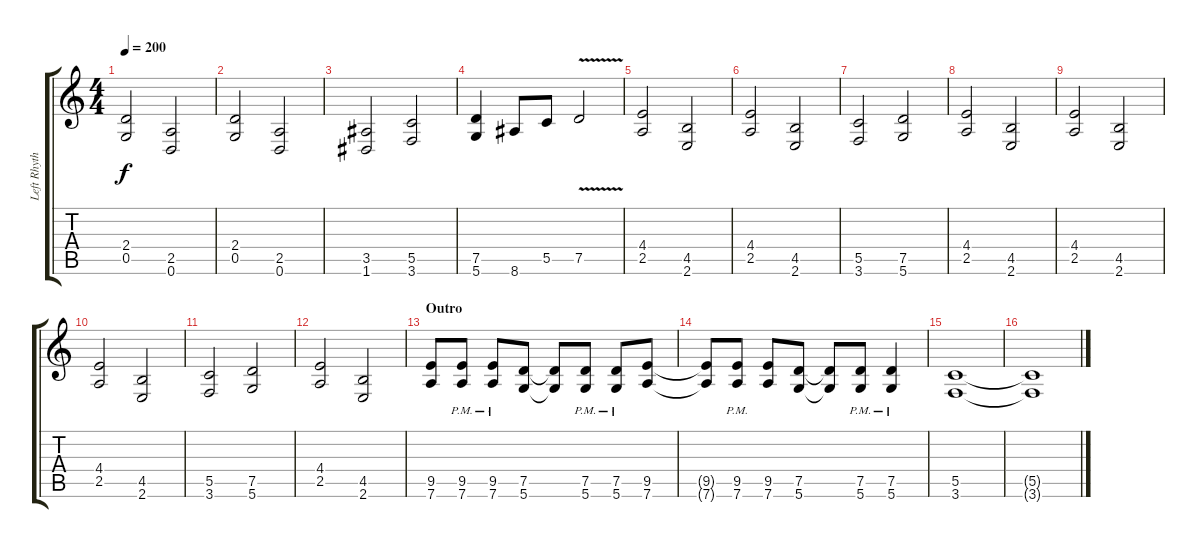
\track ("Left Rhythm Gtr" "Left Rhyth") {instrument overdrivenguitar}
\staff {score tabs}
\tuning (D4 A3 F3 C3 G2 D2) {hide}
\ts (4 4)
\tempo 200
\clef g2
\ks c
(2.4 0.5).2{dy f} (2.5 0.6).2 |
(2.4 0.5).2 (2.5 0.6).2 |
(3.5 1.6).2 (5.5 3.6).2 |
(7.5 5.6).4 8.6.8 5.5.8 7.5{v}.2 |
(4.4 2.5).2 (4.5 2.6).2 |
(4.4 2.5).2 (4.5 2.6).2 |
(5.5 3.6).2 (7.5 5.6).2 |
(4.4 2.5).2 (4.5 2.6).2 |
(4.4 2.5).2 (4.5 2.6).2 |
(4.4 2.5).2 (4.5 2.6).2 |
(5.5 3.6).2 (7.5 5.6).2 |
(4.4 2.5).2 (4.5 2.6).2 |
\section ("" "Outro")
(9.5 7.6).8 (9.5{pm} 7.6{pm}).8 (9.5{pm} 7.6{pm}).8 (7.5 5.6).8 (7.5{t} 5.6{t}).8 (7.5{pm} 5.6{pm}).8 (7.5{pm} 5.6{pm}).8 (9.5 7.6).8 |
(9.5{t} 7.6{t}).8 (9.5{pm} 7.6{pm}).8 (9.5 7.6).8 (7.5 5.6).8 (7.5{t} 5.6{t}).8 (7.5{pm} 5.6{pm}).8 (7.5{pm} 5.6{pm}).4 |
(5.5 3.6).1 |
(5.5{t} 3.6{t}).1
